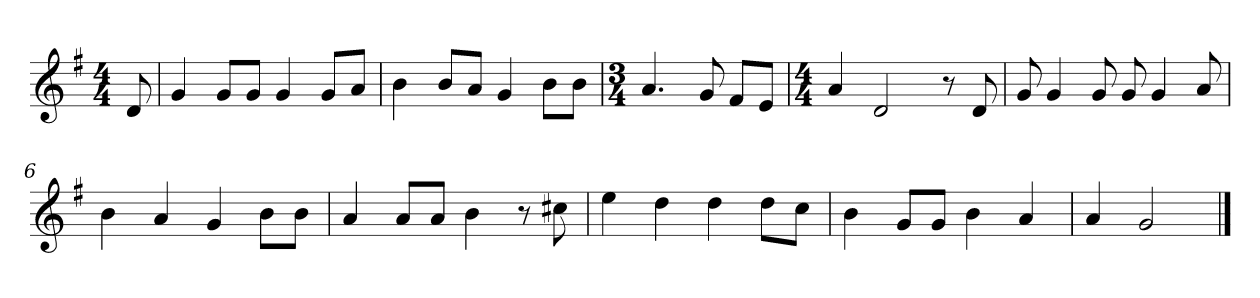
**kern
*part1
*staff1
*k[f#]
*M4/4
*MM120
=
8d
=1
4g
8gL
8gJ
4g
8gL
8aJ
=2
4b
8bL
8aJ
4g
8bL
8bJ
=3
*M3/4
4.a
8g
8f#L
8eJ
=4
*M4/4
4a
2d
8r
8d
=5
8g
4g
8g
8g
4g
8a
=6
4b
4a
4g
8bL
8bJ
=7
4a
8aL
8aJ
4b
8r
8cc#X
=8
4ee
4dd
4dd
8ddL
8ccJ
=9
4b
8gL
8gJ
4b
4a
=10
4a
2g
==
*-
